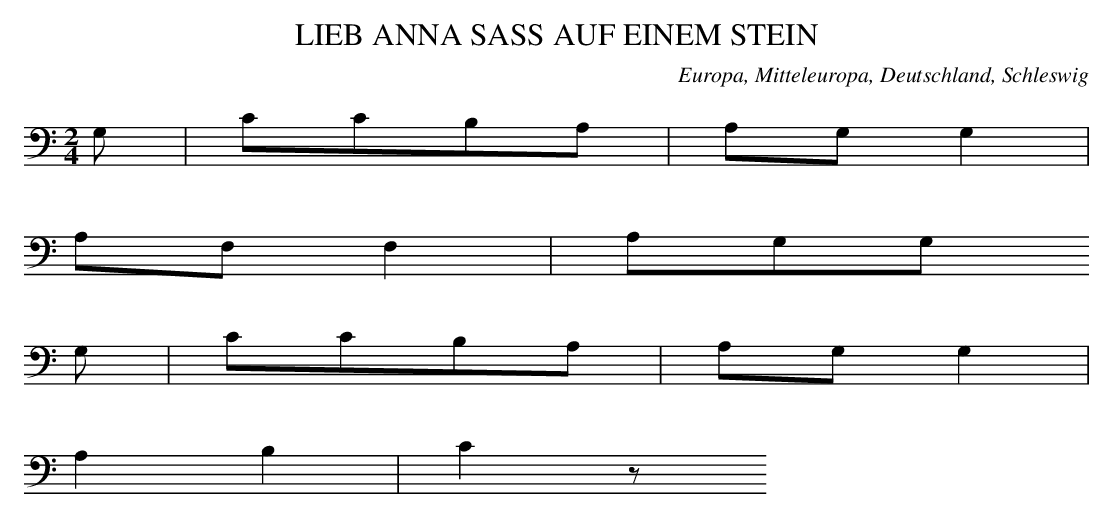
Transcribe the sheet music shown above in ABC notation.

X:1
T: LIEB ANNA SASS AUF EINEM STEIN
O: Europa, Mitteleuropa, Deutschland, Schleswig
M: 2/4
L: 1/8
K: C
G, | CCB,A, | A,G,G,2 |
A,F,F,2 | A,G,G,
G, | CCB,A, | A,G,G,2 |
A,2B,2 | C2z
